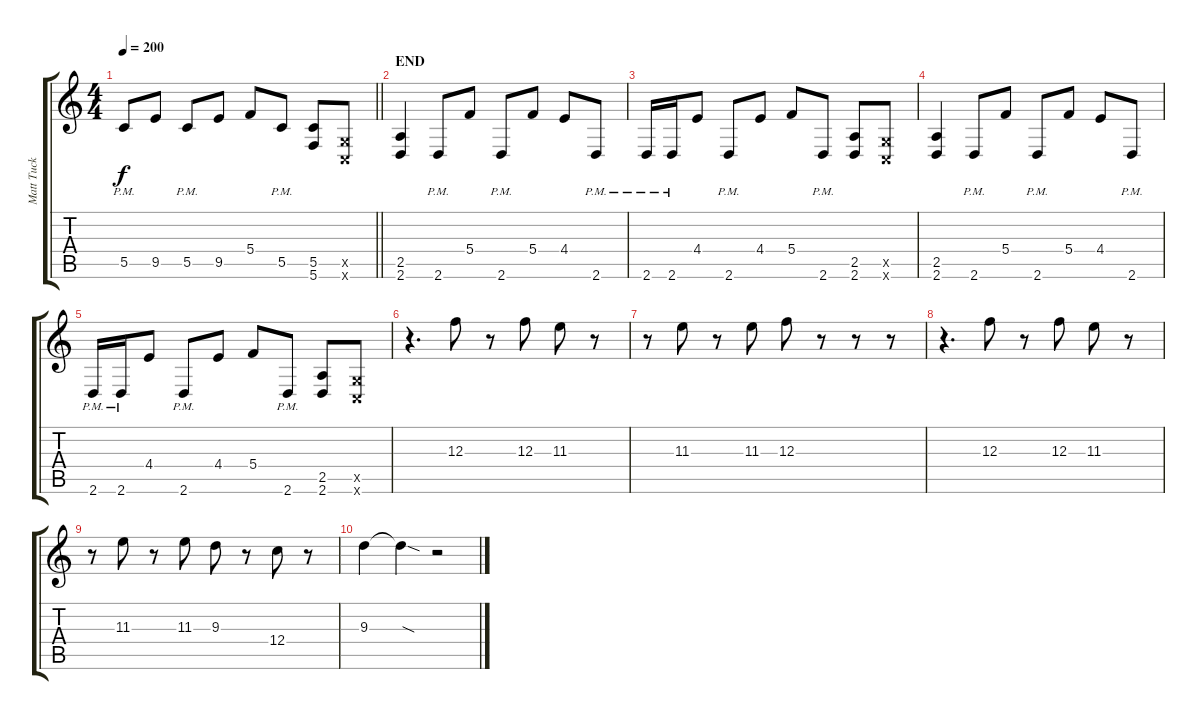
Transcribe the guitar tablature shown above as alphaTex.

\track ("Matt Tuck" "Matt Tuck") {instrument distortionguitar}
\staff {score tabs}
\tuning (D4 A3 F3 C3 G2 C2) {hide}
\ts (4 4)
\tempo 200
\clef g2
\barLineRight lightlight
\ks c
5.5{pm}.8{dy f} 9.5.8 5.5{pm}.8 9.5.8 5.4.8 5.5{pm}.8 (5.5 5.6).8 (0.5{x} 0.6{x}).8 |
\section ("" "END")
(2.5 2.6).4 2.6{pm}.8 5.4.8 2.6{pm}.8 5.4.8 4.4.8 2.6{pm}.8 |
2.6{pm}.16 2.6{pm}.16 4.4.8 2.6{pm}.8 4.4.8 5.4.8 2.6{pm}.8 (2.5 2.6).8 (0.5{x} 0.6{x}).8 |
(2.5 2.6).4 2.6{pm}.8 5.4.8 2.6{pm}.8 5.4.8 4.4.8 2.6{pm}.8 |
2.6{pm}.16 2.6{pm}.16 4.4.8 2.6{pm}.8 4.4.8 5.4.8 2.6{pm}.8 (2.5 2.6).8 (0.5{x} 0.6{x}).8 |
r.4{d} 12.3.8 r.8 12.3.8 11.3.8 r.8 |
r.8 11.3.8 r.8 11.3.8 12.3.8 r.8 r.8 r.8 |
r.4{d} 12.3.8 r.8 12.3.8 11.3.8 r.8 |
r.8 11.3.8 r.8 11.3.8 9.3.8 r.8 12.4.8 r.8 |
9.3.4 9.3{sod t}.4 r.2
